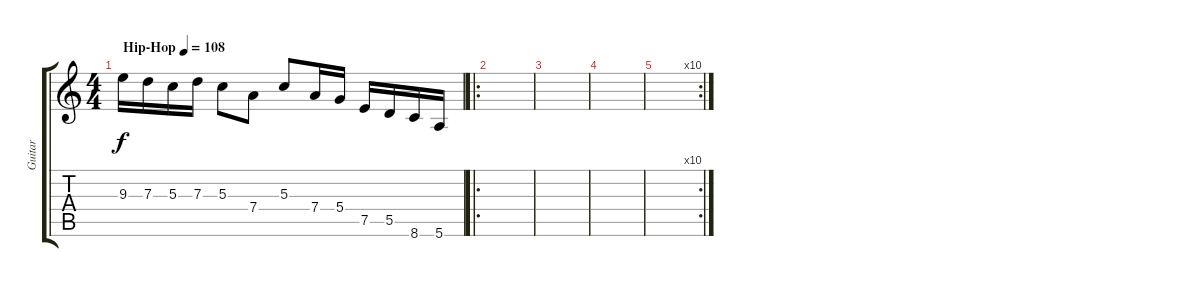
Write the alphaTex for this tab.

\track ("Guitar" "Guitar") {instrument electricguitarjazz}
\staff {score tabs}
\tuning (E4 B3 G3 D3 A2 E2) {hide}
\ts (4 4)
\tempo (108 "Hip-Hop")
\clef g2
\ks c
9.3.16{dy f instrument electricguitarjazz} 7.3.16 5.3.16 7.3.16 5.3.8 7.4.8 5.3.8 7.4.16 5.4.16 7.5.16 5.5.16 8.6.16 5.6.16 |
\ro
|
|
|
\rc 10
